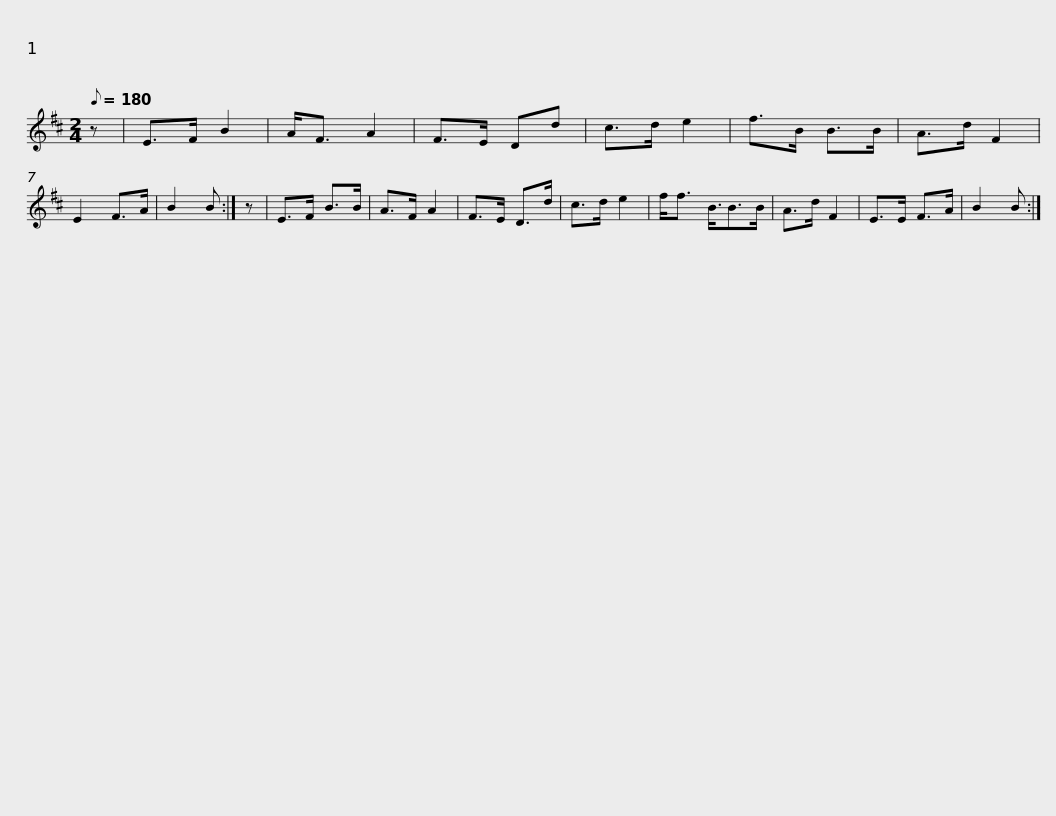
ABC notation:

X:1
L:1/8
Q:1/8=180
M:2/4
I:linebreak $
K:Bmin
V:1 treble
V:1
 z | E>F B2 | A<F A2 | F>E Dd | c>d e2 | %5
 f>B B>B | A>d F2 | E2 F>A | B2 B :| z | %10
 E>F B>B | A>F A2 |$ F>E D>d | c>d e2 | f<f B3/4B>B | %15
 A>d F2 | E>E F>A | B2 B :| %18
